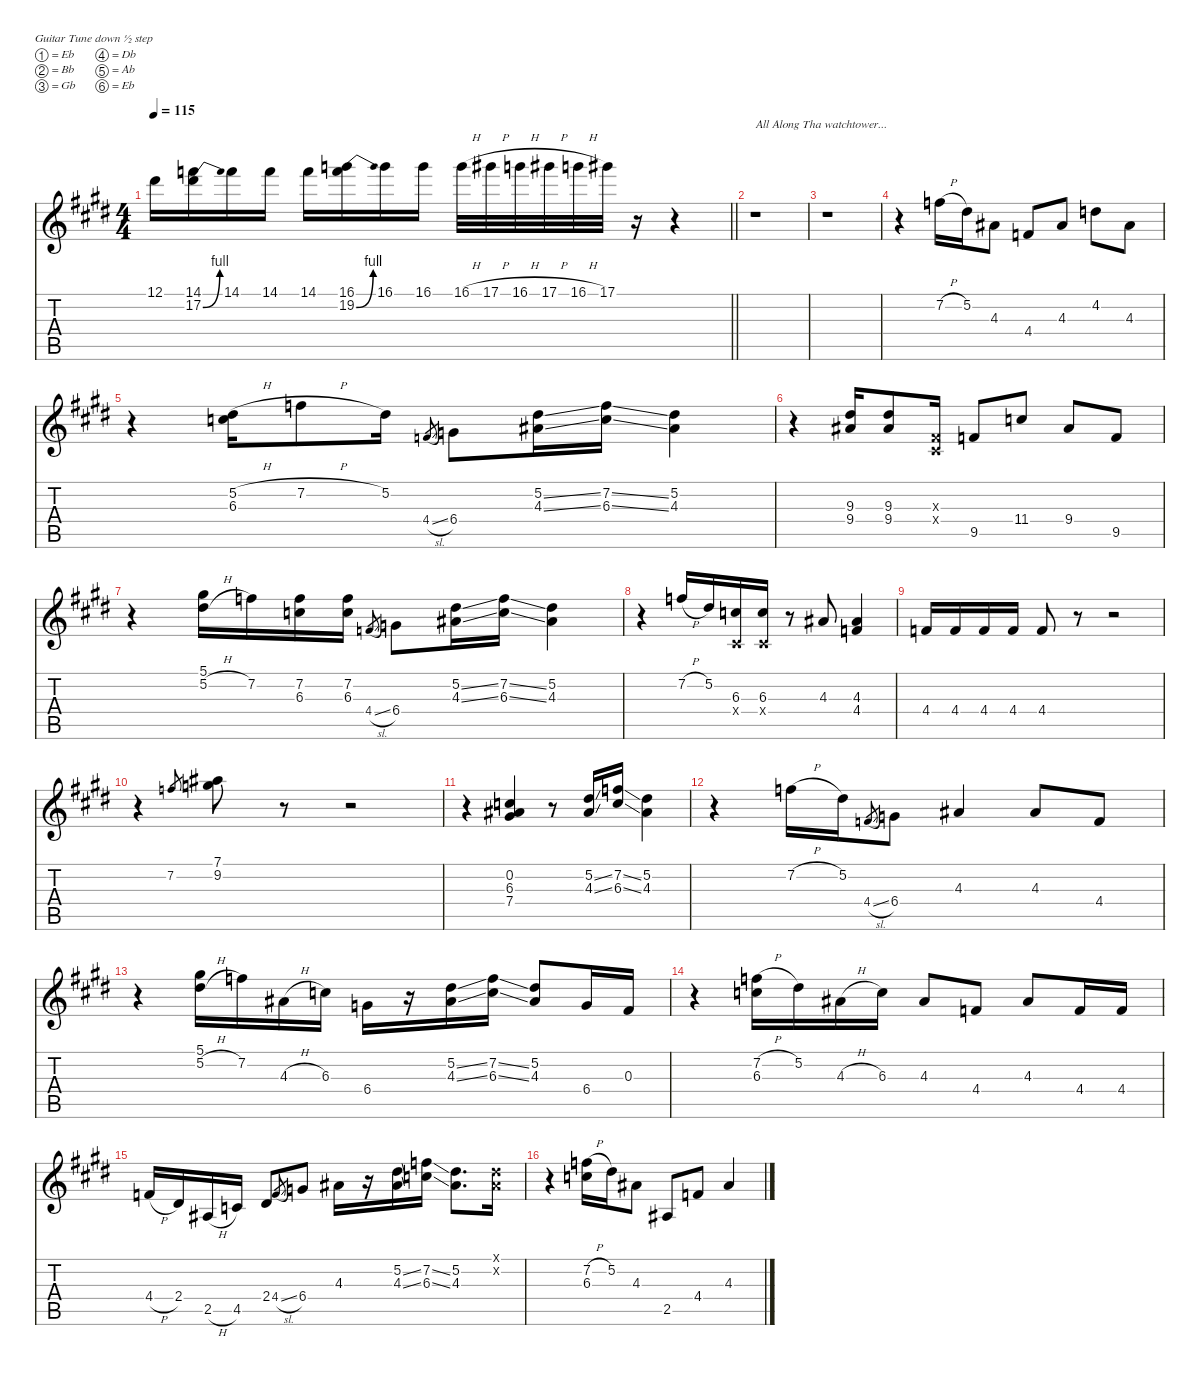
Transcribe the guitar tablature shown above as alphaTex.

\defaultSystemsLayout 4
\hideDynamics
\bracketExtendMode nobrackets
\singleTrackTrackNamePolicy hidden
\multiTrackTrackNamePolicy hidden
\otherSystemsTrackNameOrientation horizontal
\track ("Guitar 1" "od.guit.") {defaultSystemsLayout 4 instrument overdrivenguitar}
\staff {score tabs}
\tuning (Eb4 Bb3 Gb3 Db3 Ab2 Eb2)
\ts (4 4)
\tempo 115
\clef g2
\barLineRight lightlight
\ks c#minor
12.1{acc #}.16{dy f beam Down} (14.1{acc forcenatural} 17.2{be (bend 0 0 30 4) acc #}).16{beam Down} 14.1{acc forcenatural}.16{beam Down} 14.1{acc forcenatural}.16{beam Down} 14.1{acc forcenatural}.16{beam Down} (16.1{acc forcenatural} 19.2{be (bend 0 0 30 4) acc forcenatural}).16{beam Down} 16.1{acc forcenatural}.16{beam Down} 16.1{acc forcenatural}.16{beam Down} 16.1{h acc forcenatural}.32{beam Down} 17.1{h acc #}.32{beam Down} 16.1{h acc forcenatural}.32{beam Down} 17.1{h acc #}.32{beam Down} 16.1{h acc forcenatural}.32{beam Down} 17.1{acc #}.32{beam Down} r.16{beam Down} r.4{beam Down} |
r.1{txt "All Along Tha watchtower..." beam Down} |
r.1{beam Down} |
r.4{instrument electricguitarjazz beam Down} 7.2{h acc forcenatural}.16{beam Down} 5.2{acc #}.16{beam Down} 4.3{acc #}.8{beam Down} 4.4{acc forcenatural}.8{beam Up} 4.3{acc #}.8{beam Up} 4.2{acc forcenatural}.8{beam Down} 4.3{acc #}.8{beam Down} |
r.4{beam Down} (5.2{h acc #} 6.3{acc forcenatural}).16{beam Down} 7.2{h acc forcenatural}.8{beam Down} 5.2{acc #}.16{beam Down} 4.4{sl acc forcenatural}.8{gr dy mp beam Up} 6.4{acc forcenatural}.8{dy f beam Down} (5.2{ss acc #} 4.3{ss acc #}).16{beam Down} (7.2{ss acc forcenatural} 6.3{ss acc forcenatural}).16{beam Down} (5.2{acc #} 4.3{acc #}).4{beam Down} |
r.4{beam Down} (9.3{acc #} 9.4{acc #}).16{beam Up} (9.3{acc #} 9.4{acc #}).8{beam Up} (0.3{x acc #} 0.4{x acc #}).16{beam Up} 9.5{acc forcenatural}.8{beam Up} 11.4{acc forcenatural}.8{beam Up} 9.4{acc #}.8{beam Up} 9.5{acc forcenatural}.8{beam Up} |
r.4{beam Down} (5.1{acc #} 5.2{h acc #}).16{beam Down} 7.2{acc forcenatural}.16{beam Down} (7.2{acc forcenatural} 6.3{acc forcenatural}).16{beam Down} (7.2{acc forcenatural} 6.3{acc forcenatural}).16{beam Down} 4.4{sl acc forcenatural}.8{gr dy mp beam Up} 6.4{acc forcenatural}.8{dy f beam Down} (5.2{ss acc #} 4.3{ss acc #}).16{beam Down} (7.2{ss acc forcenatural} 6.3{ss acc forcenatural}).16{beam Down} (5.2{acc #} 4.3{acc #}).4{beam Down} |
r.4{beam Down} 7.2{h acc forcenatural}.16{beam Up} 5.2{acc #}.16{beam Up} (6.3{acc forcenatural} 0.4{x acc #}).16{beam Up} (6.3{acc forcenatural} 0.4{x acc #}).16{beam Up} r.8{beam Up} 4.3{acc #}.8{beam Up} (4.3{acc #} 4.4{acc forcenatural}).4{beam Up} |
4.4{acc forcenatural}.16{beam Up} 4.4{acc forcenatural}.16{beam Up} 4.4{acc forcenatural}.16{beam Up} 4.4{acc forcenatural}.16{beam Up} 4.4{acc forcenatural}.8{beam Up} r.8{beam Up} r.2{beam Up} |
r.4{beam Down} 7.2{acc forcenatural}.8{gr dy mp beam Up} (7.1{acc #} 9.2{acc forcenatural}).8{dy f beam Down} r.8{beam Down} r.2{beam Down} |
r.4{beam Down} (0.2{acc #} 6.3{acc forcenatural} 7.4{acc #}).4{beam Up} r.8{beam Up} (5.2{ss acc #} 4.3{ss acc #}).16{beam Down} (7.2{ss acc forcenatural} 6.3{ss acc forcenatural}).16{beam Down} (5.2{acc #} 4.3{acc #}).4{beam Down} |
r.4{beam Down} 7.2{h acc forcenatural}.16{beam Down} 5.2{acc #}.16{beam Down} 4.4{sl acc forcenatural}.8{gr dy mp beam Up} 6.4{acc forcenatural}.8{dy f beam Down} 4.3{acc #}.4{beam Up} 4.3{acc #}.8{beam Up} 4.4{acc forcenatural}.8{beam Up} |
r.4{beam Down} (5.1{acc #} 5.2{h acc #}).16{beam Down} 7.2{acc forcenatural}.16{beam Down} 4.3{h acc #}.16{beam Down} 6.3{acc forcenatural}.16{beam Down} 6.4{acc forcenatural}.16{beam Down} r.16{beam Down} (5.2{ss acc #} 4.3{ss acc #}).16{beam Down} (7.2{ss acc forcenatural} 6.3{ss acc forcenatural}).16{beam Down} (5.2{acc #} 4.3{acc #}).8{beam Up} 6.4{acc forcenatural}.16{beam Up} 0.3{acc #}.16{beam Up} |
r.4{beam Down} (7.2{h acc forcenatural} 6.3{acc forcenatural}).16{beam Down} 5.2{acc #}.16{beam Down} 4.3{h acc #}.16{beam Down} 6.3{acc forcenatural}.16{beam Down} 4.3{acc #}.8{beam Up} 4.4{acc forcenatural}.8{beam Up} 4.3{acc #}.8{beam Up} 4.4{acc forcenatural}.16{beam Up} 4.4{acc forcenatural}.16{beam Up} |
4.4{h acc forcenatural}.16{beam Up} 2.4{acc #}.16{beam Up} 2.5{h acc #}.16{beam Up} 4.5{acc forcenatural}.16{beam Up} 2.4{acc #}.8{beam Up} 4.4{sl acc forcenatural}.8{gr dy mp beam Up} 6.4{acc forcenatural}.8{dy f beam Up} 4.3{acc #}.16{beam Down} r.16{beam Down} (5.2{ss acc #} 4.3{ss acc #}).16{beam Down} (7.2{ss acc forcenatural} 6.3{ss acc forcenatural}).16{beam Down} (5.2{acc #} 4.3{acc #}).8{d beam Down} (0.1{x acc #} 0.2{x acc #}).16{beam Down} |
r.4{beam Down} (7.2{h acc forcenatural} 6.3{acc forcenatural}).16{beam Down} 5.2{acc #}.16{beam Down} 4.3{acc #}.8{beam Down} 2.5{acc #}.8{beam Up} 4.4{acc forcenatural}.8{beam Up} 4.3{acc #}.4{beam Up}
